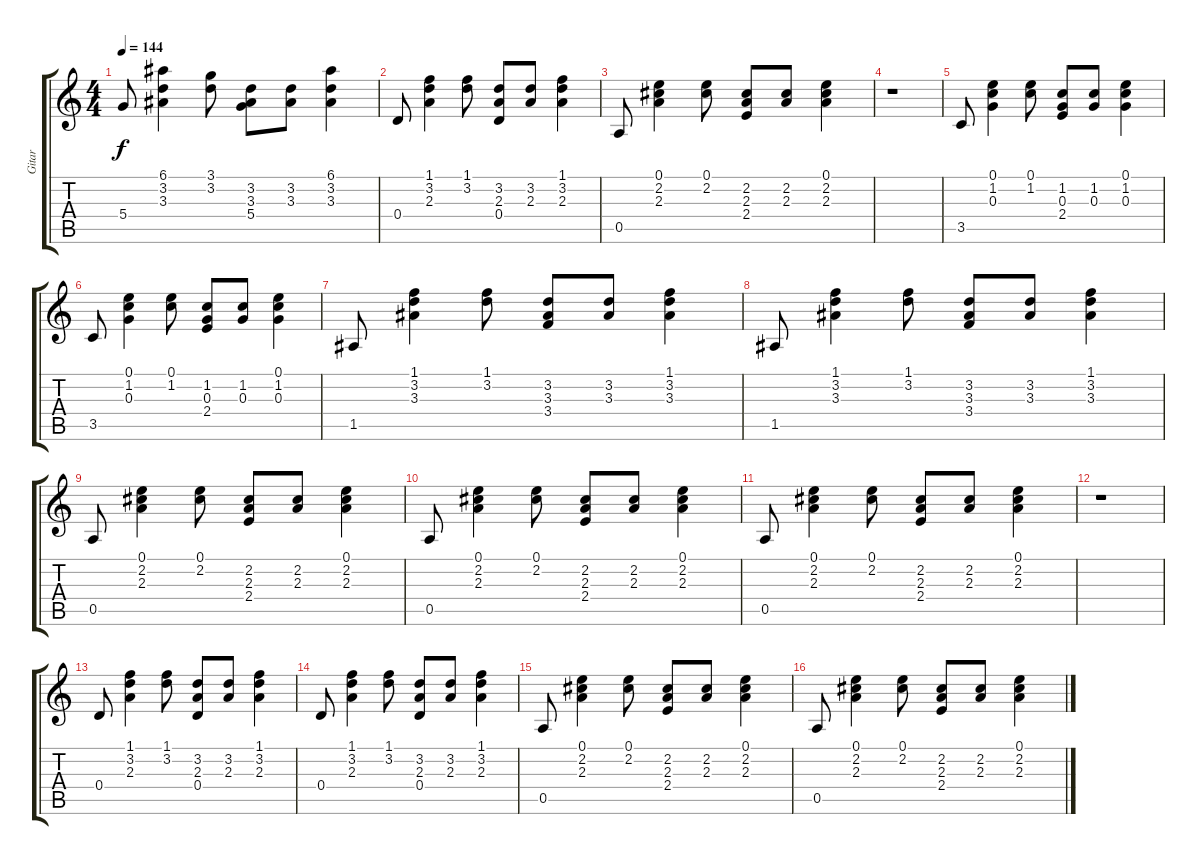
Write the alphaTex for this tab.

\track ("Gitar" "Gitar") {instrument electricguitarjazz}
\staff {score tabs}
\tuning (E4 B3 G3 D3 A2 E2) {hide}
\ts (4 4)
\tempo 144
\clef g2
\ks c
5.4.8{dy f} (6.1 3.2 3.3).4 (3.1 3.2).8 (3.2 3.3 5.4).8 (3.2 3.3).8 (6.1 3.2 3.3).4 |
0.4.8 (1.1 3.2 2.3).4 (1.1 3.2).8 (3.2 2.3 0.4).8 (3.2 2.3).8 (1.1 3.2 2.3).4 |
0.5.8 (0.1 2.2 2.3).4 (0.1 2.2).8 (2.2 2.3 2.4).8 (2.2 2.3).8 (0.1 2.2 2.3).4 |
r.1 |
3.5.8 (0.1 1.2 0.3).4 (0.1 1.2).8 (1.2 0.3 2.4).8 (1.2 0.3).8 (0.1 1.2 0.3).4 |
3.5.8 (0.1 1.2 0.3).4 (0.1 1.2).8 (1.2 0.3 2.4).8 (1.2 0.3).8 (0.1 1.2 0.3).4 |
1.5.8 (1.1 3.2 3.3).4 (1.1 3.2).8 (3.2 3.3 3.4).8 (3.2 3.3).8 (1.1 3.2 3.3).4 |
1.5.8 (1.1 3.2 3.3).4 (1.1 3.2).8 (3.2 3.3 3.4).8 (3.2 3.3).8 (1.1 3.2 3.3).4 |
0.5.8 (0.1 2.2 2.3).4 (0.1 2.2).8 (2.2 2.3 2.4).8 (2.2 2.3).8 (0.1 2.2 2.3).4 |
0.5.8 (0.1 2.2 2.3).4 (0.1 2.2).8 (2.2 2.3 2.4).8 (2.2 2.3).8 (0.1 2.2 2.3).4 |
0.5.8 (0.1 2.2 2.3).4 (0.1 2.2).8 (2.2 2.3 2.4).8 (2.2 2.3).8 (0.1 2.2 2.3).4 |
r.1 |
0.4.8 (1.1 3.2 2.3).4 (1.1 3.2).8 (3.2 2.3 0.4).8 (3.2 2.3).8 (1.1 3.2 2.3).4 |
0.4.8 (1.1 3.2 2.3).4 (1.1 3.2).8 (3.2 2.3 0.4).8 (3.2 2.3).8 (1.1 3.2 2.3).4 |
0.5.8 (0.1 2.2 2.3).4 (0.1 2.2).8 (2.2 2.3 2.4).8 (2.2 2.3).8 (0.1 2.2 2.3).4 |
0.5.8 (0.1 2.2 2.3).4 (0.1 2.2).8 (2.2 2.3 2.4).8 (2.2 2.3).8 (0.1 2.2 2.3).4
